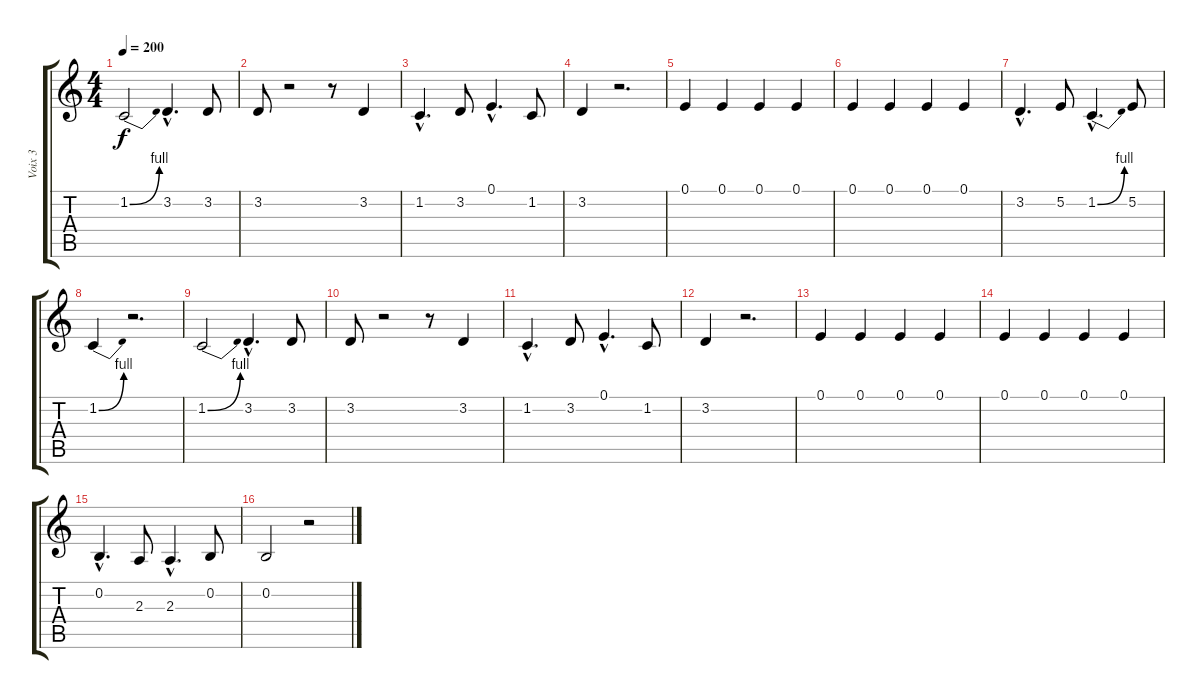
\track ("Voix 3" "Voix 3") {instrument tenorsax}
\staff {score tabs}
\tuning (E4 B3 G3 D3 A2 E2) {hide}
\ts (4 4)
\tempo 200
\clef g2
\ks c
1.2{be (bend 0 0 60 4)}.2{dy f balance 13} 3.2{hac}.4{d} 3.2.8 |
3.2.8 r.2 r.8 3.2.4 |
1.2{hac}.4{d} 3.2.8 0.1{hac}.4{d} 1.2.8 |
3.2.4 r.2{d} |
0.1.4 0.1.4 0.1.4 0.1.4 |
0.1.4 0.1.4 0.1.4 0.1.4 |
3.2{hac}.4{d} 5.2.8 1.2{be (bend 0 0 60 4) hac}.4{d} 5.2.8 |
1.2{be (bend 0 0 60 4)}.4 r.2{d} |
1.2{be (bend 0 0 60 4)}.2 3.2{hac}.4{d} 3.2.8 |
3.2.8 r.2 r.8 3.2.4 |
1.2{hac}.4{d} 3.2.8 0.1{hac}.4{d} 1.2.8 |
3.2.4 r.2{d} |
0.1.4 0.1.4 0.1.4 0.1.4 |
0.1.4 0.1.4 0.1.4 0.1.4 |
0.2{hac}.4{d} 2.3.8 2.3{hac}.4{d} 0.2.8 |
0.2.2 r.2
